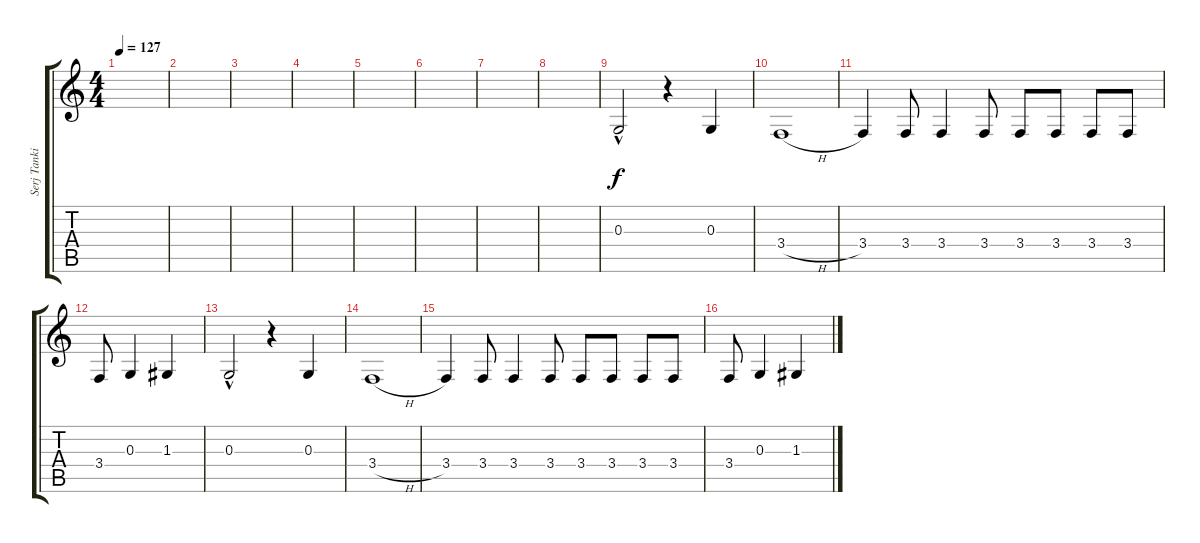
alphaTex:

\track ("Serj Tankian" "Serj Tanki") {instrument violin}
\staff {score tabs}
\tuning (E4 B3 G3 D3 A2 E2) {hide}
\ts (4 4)
\tempo 127
\clef g2
\ks c
|
|
|
|
|
|
|
|
0.3{hac}.2 r.4 0.3.4 |
3.4{h}.1 |
3.4.4 3.4.8 3.4.4 3.4.8 3.4.8 3.4.8 3.4.8 3.4.8 |
3.4.8 0.3.4 1.3.4 |
0.3{hac}.2 r.4 0.3.4 |
3.4{h}.1 |
3.4.4 3.4.8 3.4.4 3.4.8 3.4.8 3.4.8 3.4.8 3.4.8 |
3.4.8 0.3.4 1.3.4
